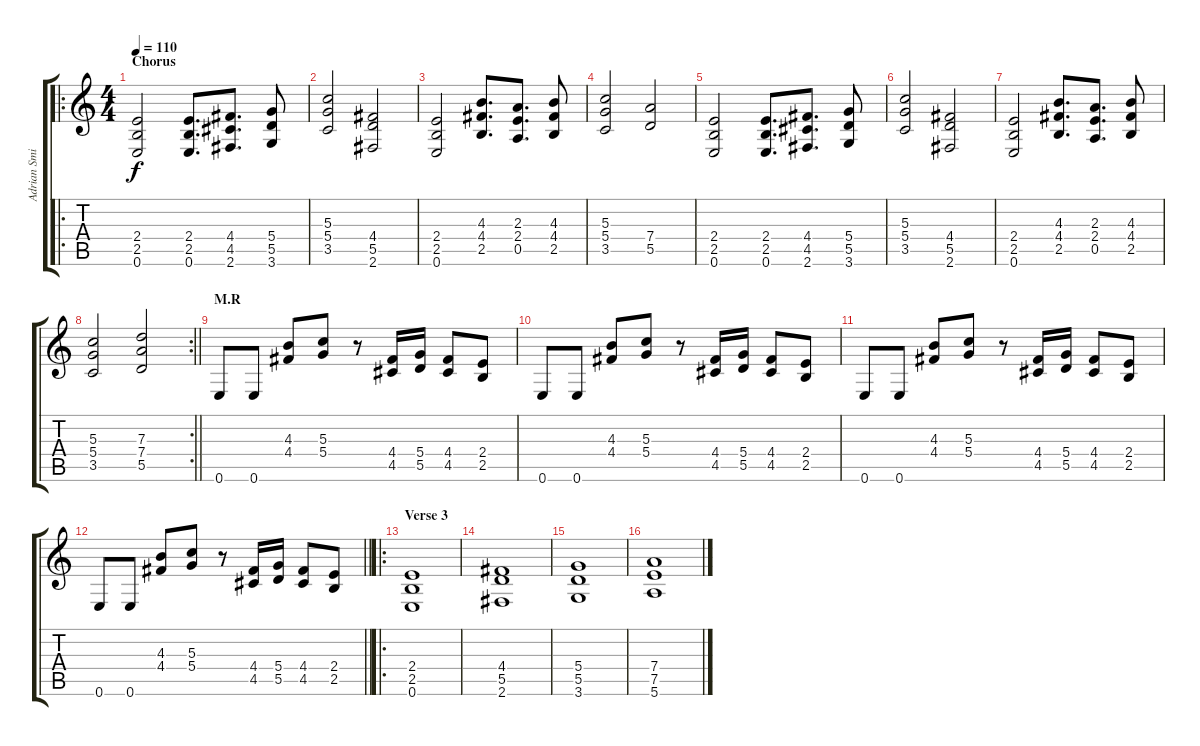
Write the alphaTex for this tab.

\track ("Adrian Smith (Dis)" "Adrian Smi") {instrument distortionguitar}
\staff {score tabs}
\tuning (E4 B3 G3 D3 A2 E2) {hide}
\ro
\ts (4 4)
\section ("" "Chorus")
\tempo 110
\clef g2
\ks c
(2.4 2.5 0.6).2{dy f} (2.4 2.5 0.6).8{d} (4.4 4.5 2.6).8{d} (5.4 5.5 3.6).8 |
(5.3 5.4 3.5).2 (4.4 5.5 2.6).2 |
(2.4 2.5 0.6).2 (4.3 4.4 2.5).8{d} (2.3 2.4 0.5).8{d} (4.3 4.4 2.5).8 |
(5.3 5.4 3.5).2 (7.4 5.5).2 |
(2.4 2.5 0.6).2 (2.4 2.5 0.6).8{d} (4.4 4.5 2.6).8{d} (5.4 5.5 3.6).8 |
(5.3 5.4 3.5).2 (4.4 5.5 2.6).2 |
(2.4 2.5 0.6).2 (4.3 4.4 2.5).8{d} (2.3 2.4 0.5).8{d} (4.3 4.4 2.5).8 |
\rc 2
\barLineRight lightlight
(5.3 5.4 3.5).2 (7.3 7.4 5.5).2 |
\section ("" "M.R")
0.6.8 0.6.8 (4.3 4.4).8 (5.3 5.4).8 r.8 (4.4 4.5).16 (5.4 5.5).16 (4.4 4.5).8 (2.4 2.5).8 |
0.6.8 0.6.8 (4.3 4.4).8 (5.3 5.4).8 r.8 (4.4 4.5).16 (5.4 5.5).16 (4.4 4.5).8 (2.4 2.5).8 |
0.6.8 0.6.8 (4.3 4.4).8 (5.3 5.4).8 r.8 (4.4 4.5).16 (5.4 5.5).16 (4.4 4.5).8 (2.4 2.5).8 |
\barLineRight lightlight
0.6.8 0.6.8 (4.3 4.4).8 (5.3 5.4).8 r.8 (4.4 4.5).16 (5.4 5.5).16 (4.4 4.5).8 (2.4 2.5).8 |
\ro
\section ("" "Verse 3")
(2.4 2.5 0.6).1 |
(4.4 5.5 2.6).1 |
(5.4 5.5 3.6).1 |
(7.4 7.5 5.6).1
